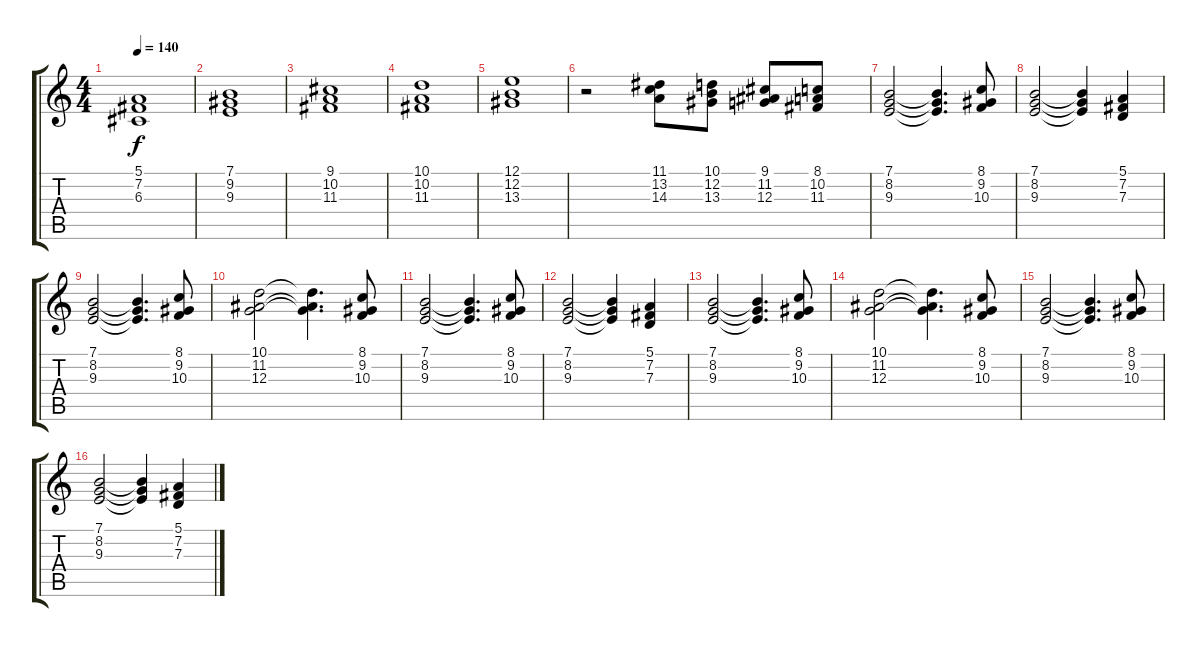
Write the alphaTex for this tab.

\track "" {instrument stringensemble1}
\staff {score tabs}
\tuning (E4 B3 G3 D3 A2 E2) {hide}
\ts (4 4)
\tempo 140
\clef g2
\ks c
(5.1 7.2 6.3).1{dy f} |
(7.1 9.2 9.3).1 |
(9.1 10.2 11.3).1 |
(10.1 10.2 11.3).1 |
(12.1 12.2 13.3).1 |
r.2{volume 10 instrument choiraahs} (11.1 13.2 14.3).8 (10.1 12.2 13.3).8 (9.1 11.2 12.3).8 (8.1 10.2 11.3).8 |
(7.1 8.2 9.3).2 (7.1{t} 8.2{t} 9.3{t}).4{d} (8.1 9.2 10.3).8 |
(7.1 8.2 9.3).2 (7.1{t} 8.2{t} 9.3{t}).4 (5.1 7.2 7.3).4 |
(7.1 8.2 9.3).2 (7.1{t} 8.2{t} 9.3{t}).4{d} (8.1 9.2 10.3).8 |
(10.1 11.2 12.3).2 (10.1{t} 11.2{t} 12.3{t}).4{d} (8.1 9.2 10.3).8 |
(7.1 8.2 9.3).2 (7.1{t} 8.2{t} 9.3{t}).4{d} (8.1 9.2 10.3).8 |
(7.1 8.2 9.3).2 (7.1{t} 8.2{t} 9.3{t}).4 (5.1 7.2 7.3).4 |
(7.1 8.2 9.3).2 (7.1{t} 8.2{t} 9.3{t}).4{d} (8.1 9.2 10.3).8 |
(10.1 11.2 12.3).2 (10.1{t} 11.2{t} 12.3{t}).4{d} (8.1 9.2 10.3).8 |
(7.1 8.2 9.3).2 (7.1{t} 8.2{t} 9.3{t}).4{d} (8.1 9.2 10.3).8 |
(7.1 8.2 9.3).2 (7.1{t} 8.2{t} 9.3{t}).4 (5.1 7.2 7.3).4
